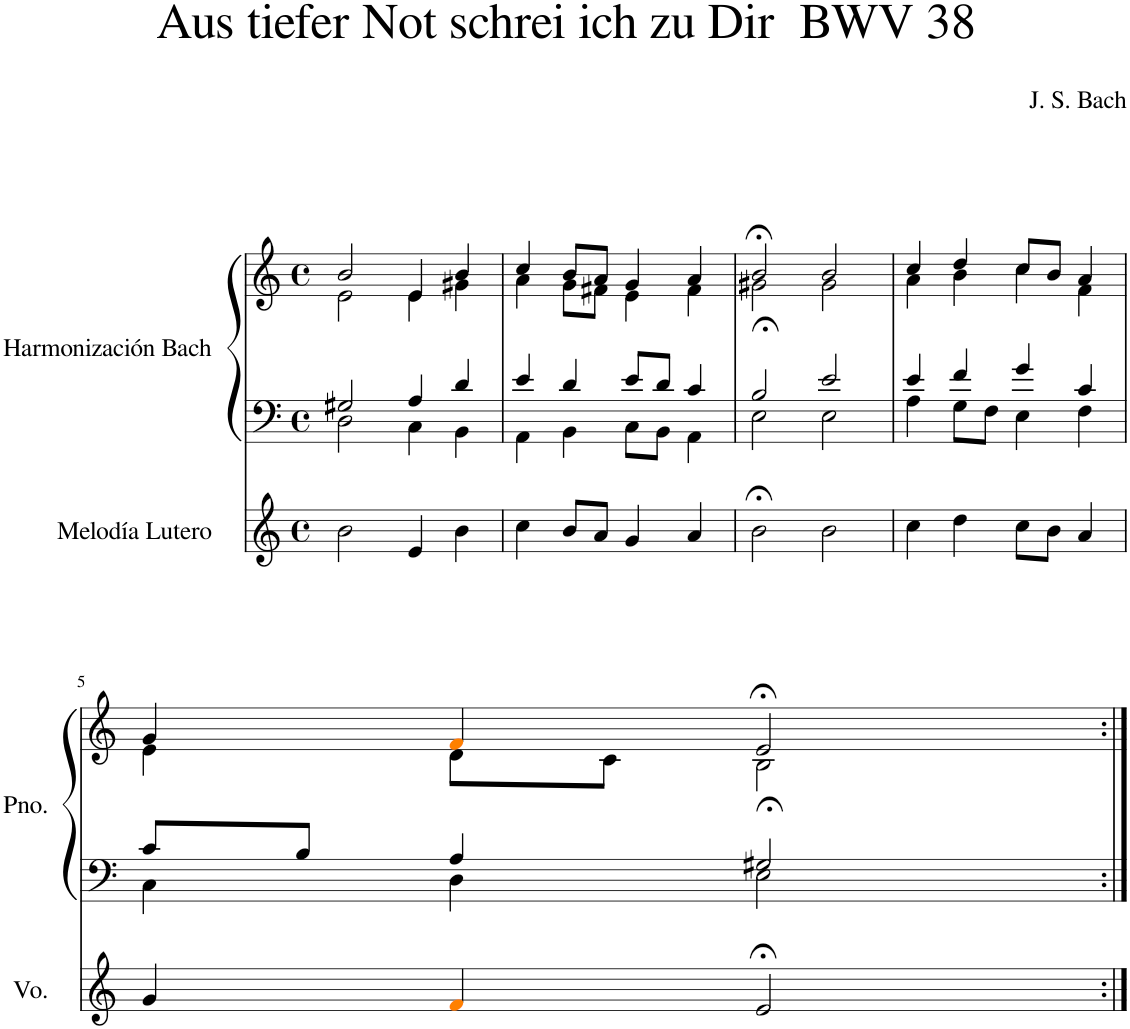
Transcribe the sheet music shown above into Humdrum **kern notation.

**kern	**kern	**kern
*part2	*part1	*part1
*staff3	*staff2	*staff1
*I"Melodía Lutero	*I"Harmonización Bach	*
*clefG2	*clefF4	*clefG2
*k[]	*k[]	*k[]
*M4/4	*M4/4	*M4/4
*met(c)	*met(c)	*met(c)
=1	=1	=1
*	*^	*^
2b\	2G#X/	2D\	2b/	2e\
4e/	4A/	4C\	4e/	4e\
4b\	4d/	4BB\	4b/	4g#X\
=2	=2	=2	=2	=2
4cc\	4e/	4AA\	4cc/	4a\
8b/L	4d/	4BB\	8b/L	8g\L
8a/J	.	.	8a/J	8f#X\J
4g/	8e/L	8C\L	4g/	4e\
.	8d/J	8BB\J	.	.
4a/	4c/	4AA\	4a/	4f#\
=3	=3	=3	=3	=3
2b;<\	2B;</	2E\	2b;</	2g#X\
2b\	2e/	2E\	2b/	2g#\
=4	=4	=4	=4	=4
4cc\	4e/	4A\	4cc/	4a\
4dd\	4f/	8G\L	4dd/	4b\
.	.	8F\J	.	.
8cc\L	4g/	4E\	8cc/L	4cc\
8b\J	.	.	8b/J	.
4a/	4c/	4F\	4a/	4f\
!!LO:LB:g=z	!!
=5	=5	=5	=5	=5
4g/	8c/L	4C\	4g/	4e\
.	8B/J	.	.	.
4fi/	4A/	4D\	4fi/	8d\L
.	.	.	.	8c\J
2e;</	2G#X;</	2E\	2e;</	2B\
*	*v	*v	*	*
*	*	*v	*v
=:|!	=:|!	=:|!
*-	*-	*-
